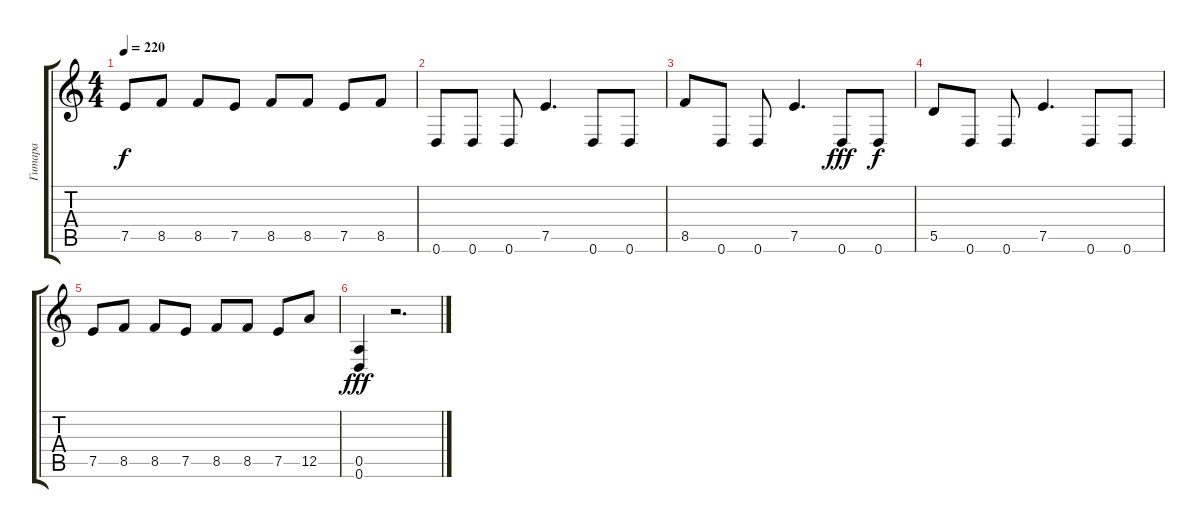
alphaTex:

\track ("Гитара" "Гитара") {instrument distortionguitar}
\staff {score tabs}
\tuning (E4 B3 G3 D3 A2 D2) {hide}
\ts (4 4)
\tempo 220
\clef g2
\ks c
7.5.8{dy f} 8.5.8 8.5.8 7.5.8 8.5.8 8.5.8 7.5.8 8.5.8 |
0.6.8 0.6.8 0.6.8 7.5.4{d} 0.6.8 0.6.8 |
8.5.8 0.6.8 0.6.8 7.5.4{d} 0.6.8{dy fff} 0.6.8{dy f} |
5.5.8 0.6.8 0.6.8 7.5.4{d} 0.6.8 0.6.8 |
7.5.8 8.5.8 8.5.8 7.5.8 8.5.8 8.5.8 7.5.8 12.5.8 |
(0.5 0.6).4{dy fff} r.2{d}
